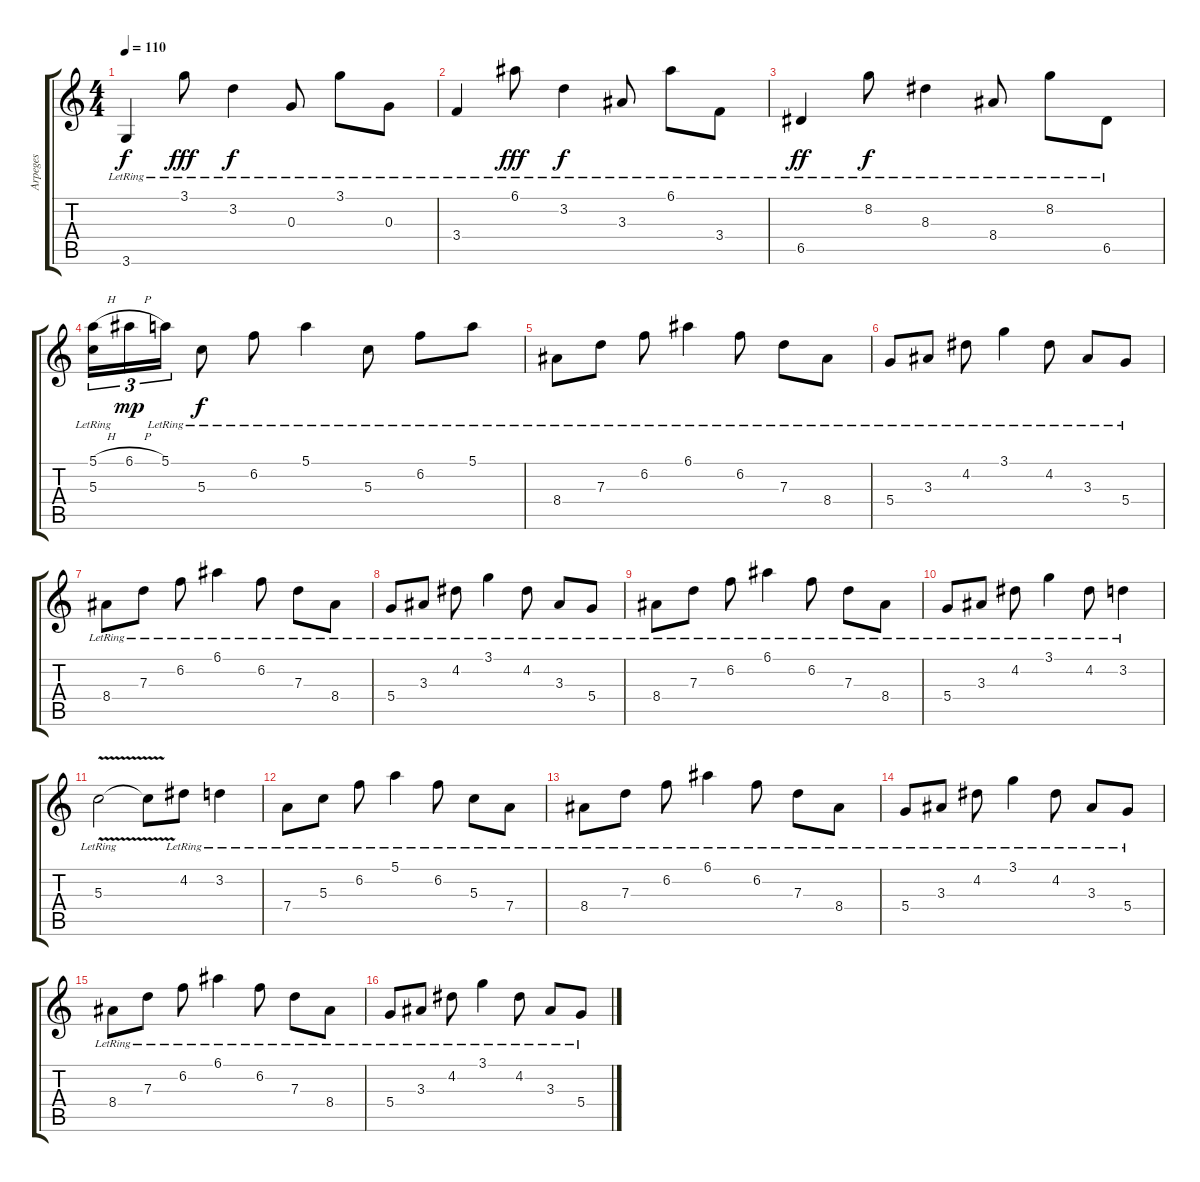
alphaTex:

\track ("Arpeges" "Arpeges") {instrument acousticguitarsteel}
\staff {score tabs}
\tuning (E4 B3 G3 D3 A2 E2) {hide}
\ts (4 4)
\tempo 110
\clef g2
\ks c
3.6{lr}.4{dy f} 3.1{lr}.8{dy fff} 3.2{lr}.4{dy f} 0.3{lr}.8 3.1{lr}.8 0.3{lr}.8 |
3.4{lr}.4 6.1{lr}.8{dy fff} 3.2{lr}.4{dy f} 3.3{lr}.8 6.1{lr}.8 3.4{lr}.8 |
6.5{lr}.4{dy ff} 8.2{lr}.8{dy f} 8.3{lr}.4 8.4{lr}.8 8.2{lr}.8 6.5{lr}.8 |
(5.1{h} 5.3{lr}).16{tu (3 2)} 6.1{h}.16{tu (3 2) dy mp} 5.1{lr}.16{tu (3 2)} 5.3{lr}.8{dy f} 6.2{lr}.8 5.1{lr}.4 5.3{lr}.8 6.2{lr}.8 5.1{lr}.8 |
8.4{lr}.8 7.3{lr}.8 6.2{lr}.8 6.1{lr}.4 6.2{lr}.8 7.3{lr}.8 8.4{lr}.8 |
5.4{lr}.8 3.3{lr}.8 4.2{lr}.8 3.1{lr}.4 4.2{lr}.8 3.3{lr}.8 5.4{lr}.8 |
8.4{lr}.8 7.3{lr}.8 6.2{lr}.8 6.1{lr}.4 6.2{lr}.8 7.3{lr}.8 8.4{lr}.8 |
5.4{lr}.8 3.3{lr}.8 4.2{lr}.8 3.1{lr}.4 4.2{lr}.8 3.3{lr}.8 5.4{lr}.8 |
8.4{lr}.8 7.3{lr}.8 6.2{lr}.8 6.1{lr}.4 6.2{lr}.8 7.3{lr}.8 8.4{lr}.8 |
5.4{lr}.8 3.3{lr}.8 4.2{lr}.8 3.1{lr}.4 4.2{lr}.8 3.2{lr}.4 |
5.3{v lr}.2 5.3{t}.8 4.2{lr}.8 3.2{lr}.4 |
7.4{lr}.8 5.3{lr}.8 6.2{lr}.8 5.1{lr}.4 6.2{lr}.8 5.3{lr}.8 7.4{lr}.8 |
8.4{lr}.8 7.3{lr}.8 6.2{lr}.8 6.1{lr}.4 6.2{lr}.8 7.3{lr}.8 8.4{lr}.8 |
5.4{lr}.8 3.3{lr}.8 4.2{lr}.8 3.1{lr}.4 4.2{lr}.8 3.3{lr}.8 5.4{lr}.8 |
8.4{lr}.8 7.3{lr}.8 6.2{lr}.8 6.1{lr}.4 6.2{lr}.8 7.3{lr}.8 8.4{lr}.8 |
5.4{lr}.8 3.3{lr}.8 4.2{lr}.8 3.1{lr}.4 4.2{lr}.8 3.3{lr}.8 5.4{lr}.8
